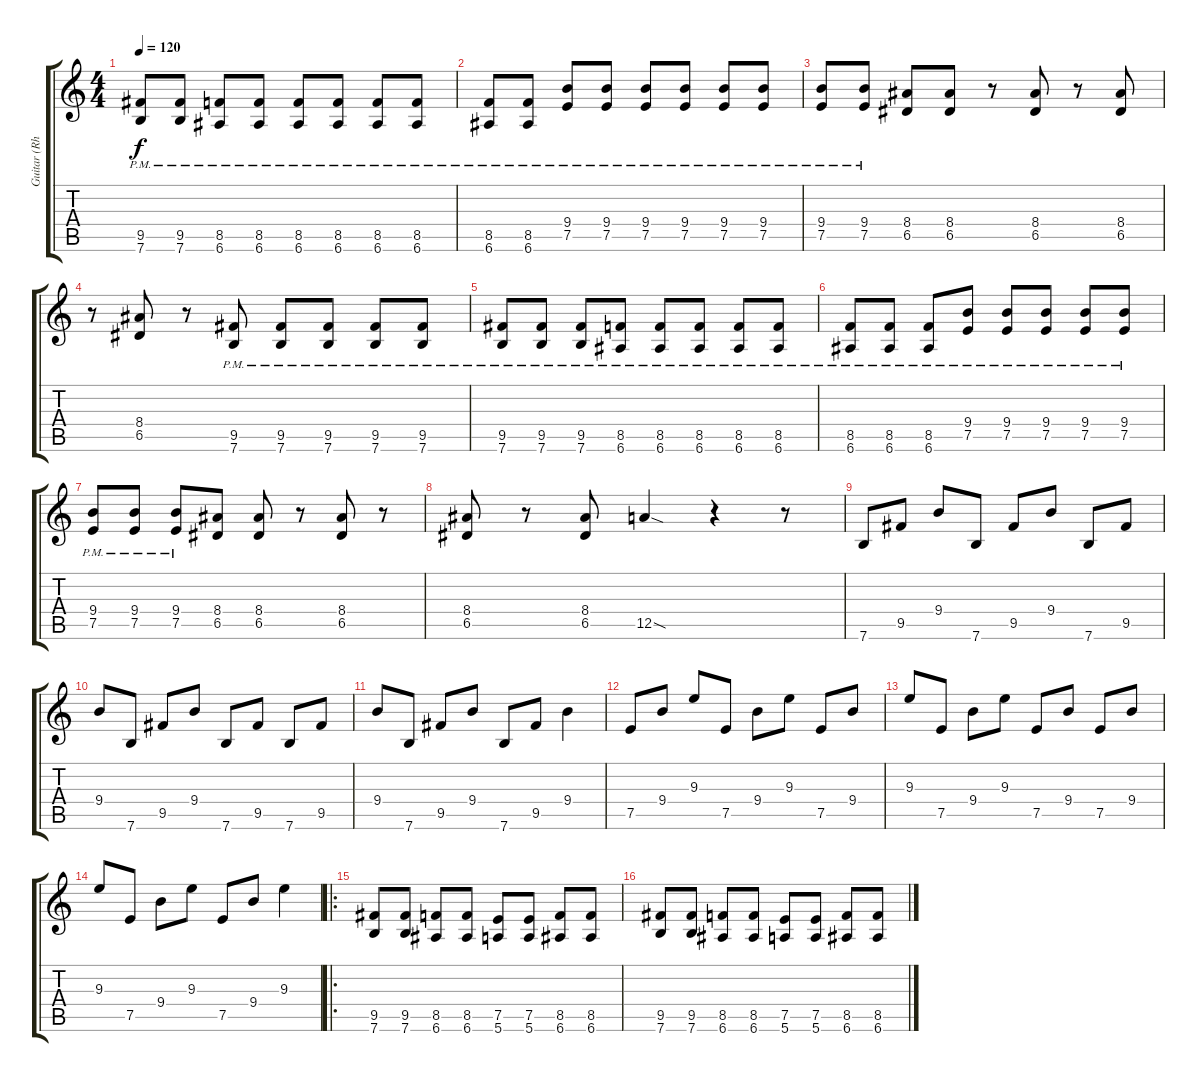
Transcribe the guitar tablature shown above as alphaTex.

\track ("Guitar (Rhytm)" "Guitar (Rh") {instrument distortionguitar}
\staff {score tabs}
\tuning (E4 B3 G3 D3 A2 E2) {hide}
\ts (4 4)
\tempo 120
\clef g2
\ks c
(9.5{pm} 7.6).8{dy f} (9.5{pm} 7.6).8 (8.5{pm} 6.6).8 (8.5{pm} 6.6).8 (8.5{pm} 6.6).8 (8.5{pm} 6.6).8 (8.5{pm} 6.6).8 (8.5{pm} 6.6).8 |
(8.5{pm} 6.6).8 (8.5{pm} 6.6).8 (9.4 7.5{pm}).8 (9.4 7.5{pm}).8 (9.4 7.5{pm}).8 (9.4 7.5{pm}).8 (9.4 7.5{pm}).8 (9.4 7.5{pm}).8 |
(9.4 7.5{pm}).8 (9.4 7.5{pm}).8 (8.4 6.5).8 (8.4 6.5).8 r.8 (8.4 6.5).8 r.8 (8.4 6.5).8 |
r.8 (8.4 6.5).8 r.8 (9.5 7.6{pm}).8 (9.5 7.6{pm}).8 (9.5 7.6{pm}).8 (9.5 7.6{pm}).8 (9.5 7.6{pm}).8 |
(9.5 7.6{pm}).8 (9.5 7.6{pm}).8 (9.5 7.6{pm}).8 (8.5 6.6{pm}).8 (8.5 6.6{pm}).8 (8.5 6.6{pm}).8 (8.5 6.6{pm}).8 (8.5 6.6{pm}).8 |
(8.5 6.6{pm}).8 (8.5 6.6{pm}).8 (8.5 6.6{pm}).8 (9.4 7.5{pm}).8 (9.4 7.5{pm}).8 (9.4 7.5{pm}).8 (9.4 7.5{pm}).8 (9.4 7.5{pm}).8 |
(9.4 7.5{pm}).8 (9.4 7.5{pm}).8 (9.4 7.5{pm}).8 (8.4 6.5).8 (8.4 6.5).8 r.8 (8.4 6.5).8 r.8 |
(8.4 6.5).8 r.8 (8.4 6.5).8 12.5{sod}.4 r.4 r.8 |
7.6.8 9.5.8 9.4.8 7.6.8 9.5.8 9.4.8 7.6.8 9.5.8 |
9.4.8 7.6.8 9.5.8 9.4.8 7.6.8 9.5.8 7.6.8 9.5.8 |
9.4.8 7.6.8 9.5.8 9.4.8 7.6.8 9.5.8 9.4.4 |
7.5.8 9.4.8 9.3.8 7.5.8 9.4.8 9.3.8 7.5.8 9.4.8 |
9.3.8 7.5.8 9.4.8 9.3.8 7.5.8 9.4.8 7.5.8 9.4.8 |
9.3.8 7.5.8 9.4.8 9.3.8 7.5.8 9.4.8 9.3.4 |
\ro
(9.5 7.6).8 (9.5 7.6).8 (8.5 6.6).8 (8.5 6.6).8 (7.5 5.6).8 (7.5 5.6).8 (8.5 6.6).8 (8.5 6.6).8 |
(9.5 7.6).8 (9.5 7.6).8 (8.5 6.6).8 (8.5 6.6).8 (7.5 5.6).8 (7.5 5.6).8 (8.5 6.6).8 (8.5 6.6).8
